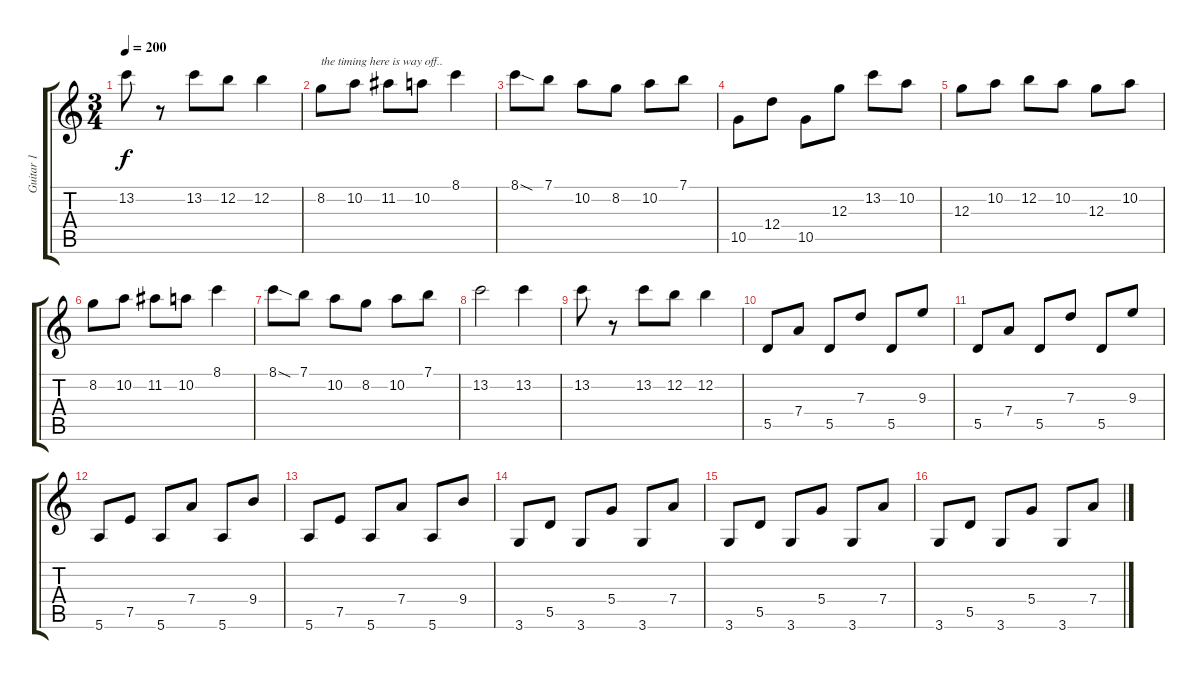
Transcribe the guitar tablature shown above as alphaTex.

\track ("Guitar 1" "Guitar 1") {instrument distortionguitar}
\staff {score tabs}
\tuning (E4 B3 G3 D3 A2 E2) {hide}
\ts (3 4)
\tempo 200
\clef g2
\ks c
13.2.8{dy f} r.8 13.2.8 12.2.8 12.2.4 |
8.2.8{txt "the timing here is way off.."} 10.2.8 11.2.8 10.2.8 8.1.4 |
8.1{sod}.8 7.1.8 10.2.8 8.2.8 10.2.8 7.1.8 |
10.5.8 12.4.8 10.5.8 12.3.8 13.2.8 10.2.8 |
12.3.8 10.2.8 12.2.8 10.2.8 12.3.8 10.2.8 |
8.2.8 10.2.8 11.2.8 10.2.8 8.1.4 |
8.1{sod}.8 7.1.8 10.2.8 8.2.8 10.2.8 7.1.8 |
13.2.2 13.2.4 |
13.2.8 r.8 13.2.8 12.2.8 12.2.4 |
5.5.8 7.4.8 5.5.8 7.3.8 5.5.8 9.3.8 |
5.5.8 7.4.8 5.5.8 7.3.8 5.5.8 9.3.8 |
5.6.8 7.5.8 5.6.8 7.4.8 5.6.8 9.4.8 |
5.6.8 7.5.8 5.6.8 7.4.8 5.6.8 9.4.8 |
3.6.8 5.5.8 3.6.8 5.4.8 3.6.8 7.4.8 |
3.6.8 5.5.8 3.6.8 5.4.8 3.6.8 7.4.8 |
3.6.8 5.5.8 3.6.8 5.4.8 3.6.8 7.4.8
